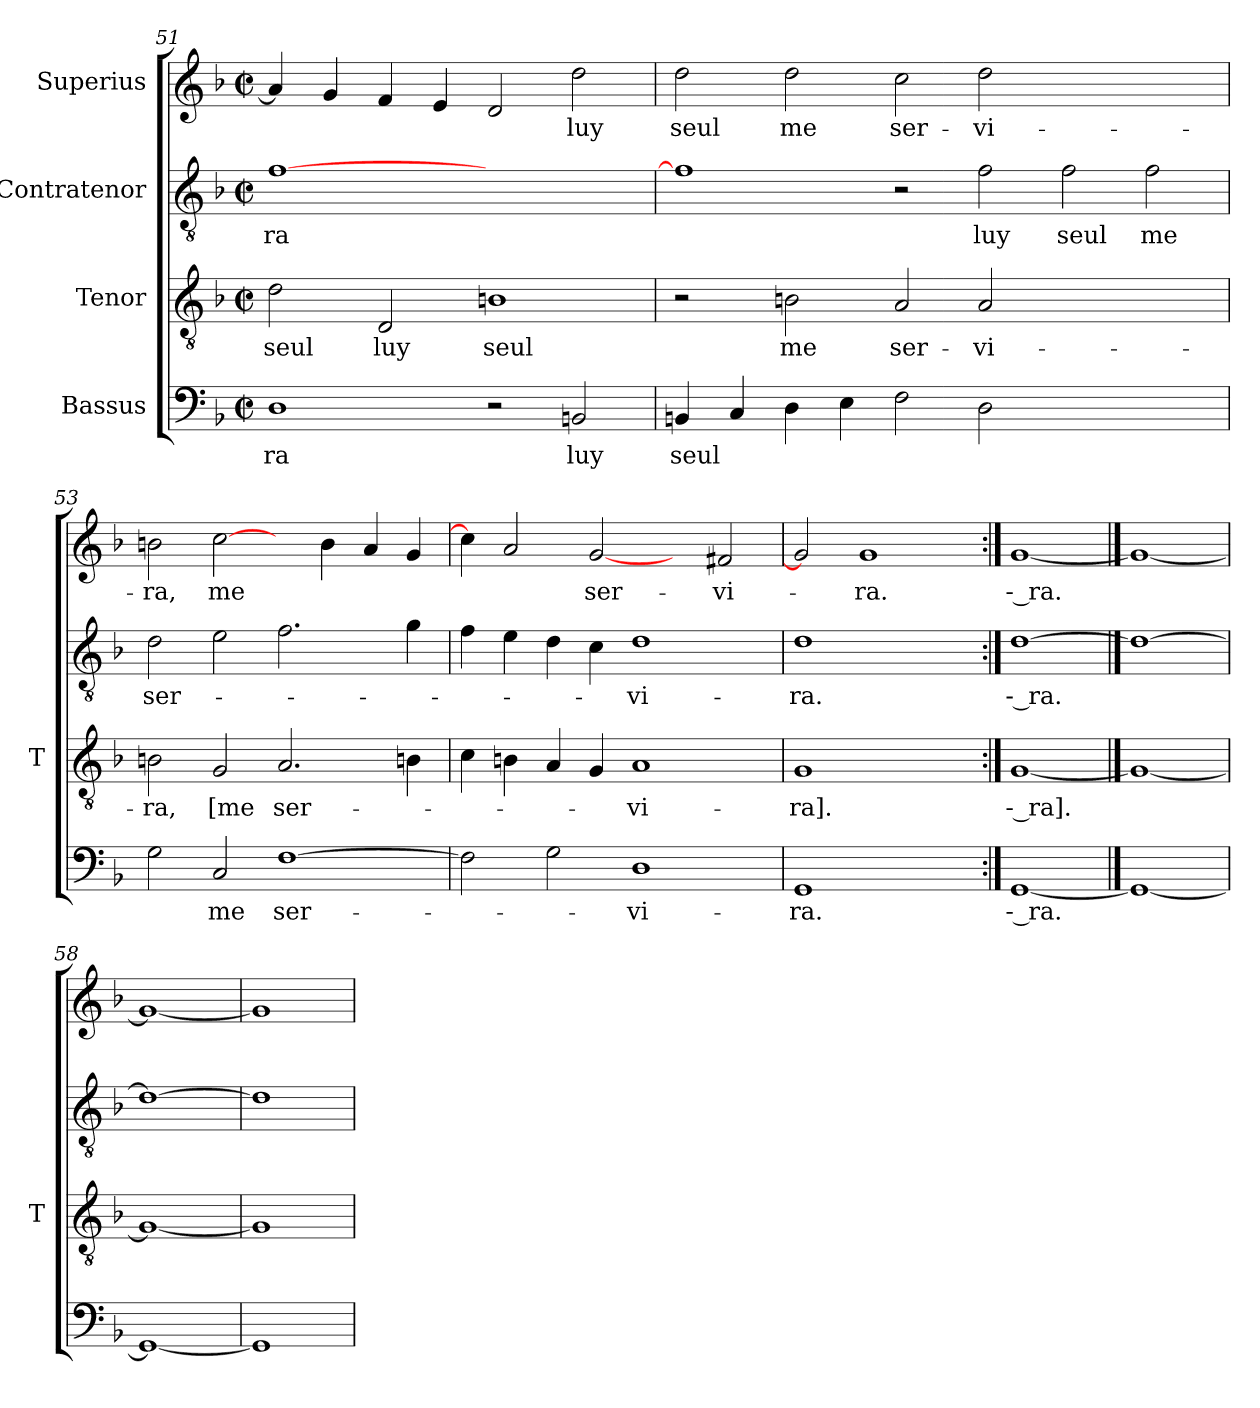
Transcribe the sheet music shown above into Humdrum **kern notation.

**kern	**text	**kern	**text	**kern	**text	**kern	**text
*part4	*part4	*part3	*part3	*part2	*part2	*part1	*part1
*staff4	*staff4	*staff3	*staff3	*staff2	*staff2	*staff1	*staff1
*I"Bassus	*	*I"Tenor	*	*I"Contratenor	*	*I"Superius	*
*	*	*I'T	*	*	*	*	*
*clefF4	*	*clefGv2	*	*clefGv2	*	*clefG2	*
*k[b-]	*	*k[b-]	*	*k[b-]	*	*k[b-]	*
*F:	*	*F:	*	*F:	*	*F:	*
*M2/2	*	*M2/2	*	*M2/2	*	*M2/2	*
*met(c|)	*	*met(c|)	*	*met(c|)	*	*met(c|)	*
=51	=51	=51	=51	=51	=51	=51	=51
1D	-ra	2d	-seul	[1f	-ra	4ai]	.
.	.	.	.	.	.	4g	.
.	.	2D	-luy	.	.	4f	.
.	.	.	.	.	.	4e	.
2r	.	1Bn	-seul	1ryy	.	2d	.
2BBn	-luy	.	.	.	.	2dd	-luy
=52	=52	=52	=52	=52	=52	=52	=52
4BBn	-seul	2r	.	1f]	.	2dd	-seul
4C	.	.	.	.	.	.	.
4D	.	2Bn	-me	.	.	2dd	-me
4E	.	.	.	.	.	.	.
2F	.	2A	ser-	2r	.	2cc	ser-
2D	.	2A	vi-	2f	-luy	2dd	vi-
1ryy	.	1ryy	.	2f	-seul	1ryy	.
.	.	.	.	2f	-me	.	.
!!LO:PB:g=z
=53	=53	=53	=53	=53	=53	=53	=53
2G	.	2Bn	-ra,	2d	ser-	2b	-ra,
2C	-me	2G	-[me	2e	.	[2cc	-me
[1F	ser-	2.A	ser-	2.f	.	4ryy	.
.	.	.	.	.	.	4b	.
.	.	.	.	.	.	4a	.
.	.	4Bn	.	4g	.	4g	.
=54	=54	=54	=54	=54	=54	=54	=54
2F]	.	4c	.	4f	.	4cc]	.
.	.	4Bn	.	4e	.	2a	.
2G	.	4A	.	4d	.	.	.
.	.	4G	.	4c	.	[2g	ser-
1D	vi-	1A	vi-	1d	vi-	.	.
.	.	.	.	.	.	4ryy	.
.	.	.	.	.	.	2f#X	vi-
=55	=55	=55	=55	=55	=55	=55	=55
1GG	-ra.	1G	-ra].	1d	-ra.	2g]	.
.	.	.	.	.	.	1g	-ra.
2ryy	.	2ryy	.	2ryy	.	.	.
=56:|!	=56:|!	=56:|!	=56:|!	=56:|!	=56:|!	=56:|!	=56:|!
[1GG	-- ra.	[1G	-- ra].	[1d	-- ra.	[1g	-- ra.
==57	==57	==57	==57	==57	==57	==57	==57
1GG_	.	1G_	.	1d_	.	1g_	.
=58	=58	=58	=58	=58	=58	=58	=58
1GG_	.	1G_	.	1d_	.	1g_	.
=59	=59	=59	=59	=59	=59	=59	=59
1GG]	.	1G]	.	1d]	.	1g]	.
=	=	=	=	=	=	=	=
*-	*-	*-	*-	*-	*-	*-	*-
